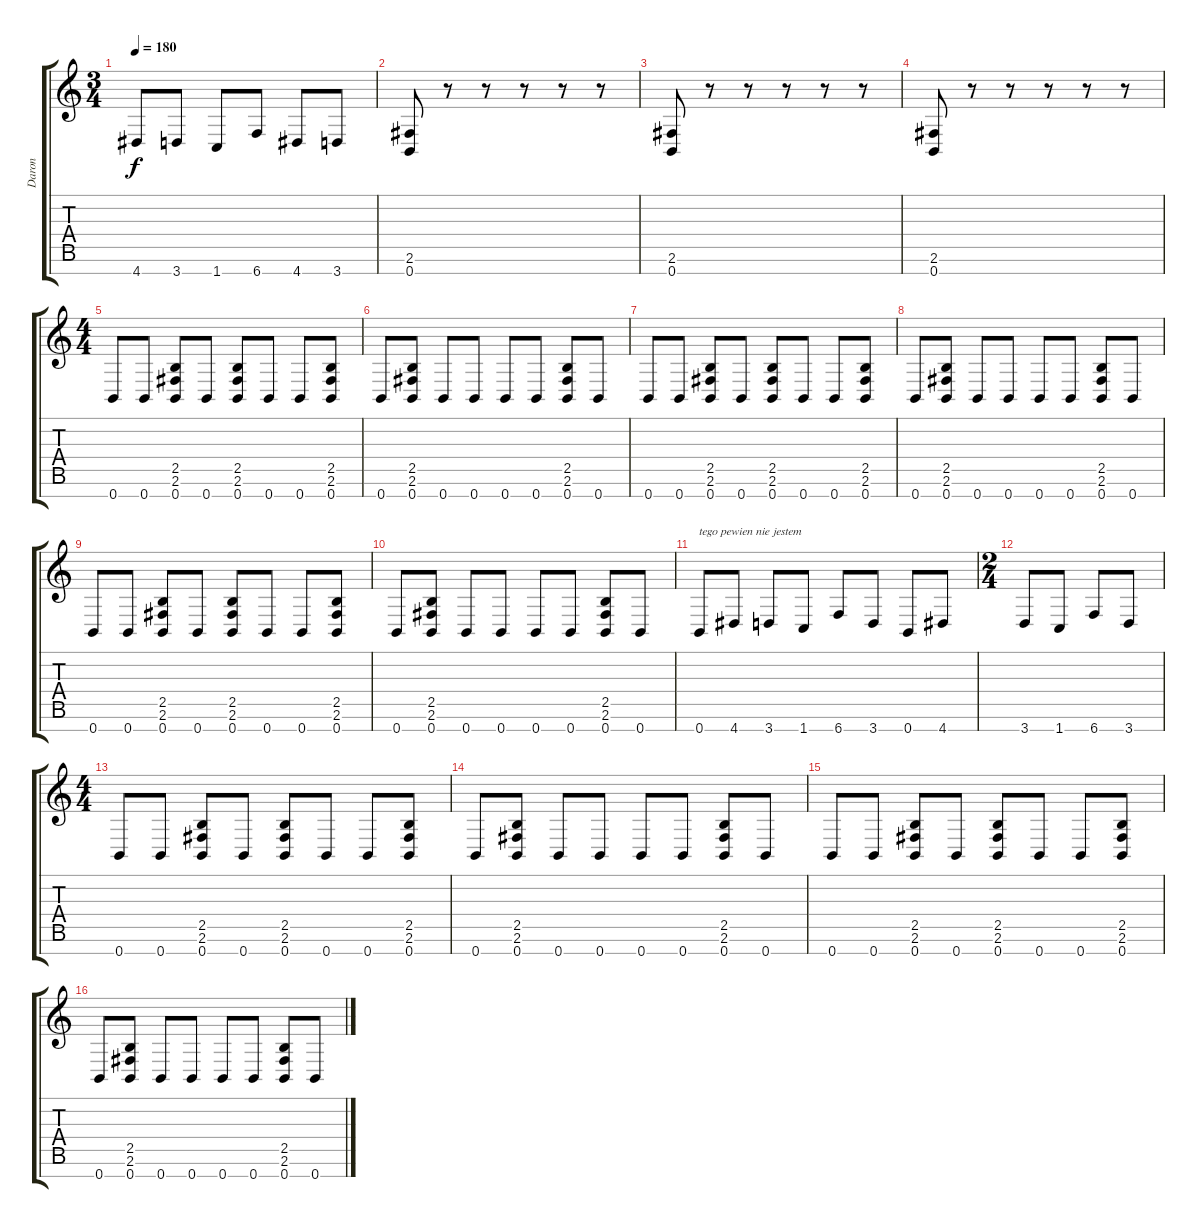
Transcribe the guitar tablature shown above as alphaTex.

\track ("Daron" "Daron") {instrument distortionguitar}
\staff {score tabs}
\tuning (E4 B3 G3 D3 A2 E2 B1) {hide}
\ts (3 4)
\tempo 180
\clef g2
\ks c
4.7.8{dy f} 3.7.8 1.7.8 6.7.8 4.7.8 3.7.8 |
(2.6 0.7).8 r.8 r.8 r.8 r.8 r.8 |
(2.6 0.7).8 r.8 r.8 r.8 r.8 r.8 |
(2.6 0.7).8 r.8 r.8 r.8 r.8 r.8 |
\ts (4 4)
0.7.8 0.7.8 (2.5 2.6 0.7).8 0.7.8 (2.5 2.6 0.7).8 0.7.8 0.7.8 (2.5 2.6 0.7).8 |
0.7.8 (2.5 2.6 0.7).8 0.7.8 0.7.8 0.7.8 0.7.8 (2.5 2.6 0.7).8 0.7.8 |
0.7.8 0.7.8 (2.5 2.6 0.7).8 0.7.8 (2.5 2.6 0.7).8 0.7.8 0.7.8 (2.5 2.6 0.7).8 |
0.7.8 (2.5 2.6 0.7).8 0.7.8 0.7.8 0.7.8 0.7.8 (2.5 2.6 0.7).8 0.7.8 |
0.7.8 0.7.8 (2.5 2.6 0.7).8 0.7.8 (2.5 2.6 0.7).8 0.7.8 0.7.8 (2.5 2.6 0.7).8 |
0.7.8 (2.5 2.6 0.7).8 0.7.8 0.7.8 0.7.8 0.7.8 (2.5 2.6 0.7).8 0.7.8 |
0.7.8{txt "tego pewien nie jestem"} 4.7.8 3.7.8 1.7.8 6.7.8 3.7.8 0.7.8 4.7.8 |
\ts (2 4)
3.7.8 1.7.8 6.7.8 3.7.8 |
\ts (4 4)
0.7.8 0.7.8 (2.5 2.6 0.7).8 0.7.8 (2.5 2.6 0.7).8 0.7.8 0.7.8 (2.5 2.6 0.7).8 |
0.7.8 (2.5 2.6 0.7).8 0.7.8 0.7.8 0.7.8 0.7.8 (2.5 2.6 0.7).8 0.7.8 |
0.7.8 0.7.8 (2.5 2.6 0.7).8 0.7.8 (2.5 2.6 0.7).8 0.7.8 0.7.8 (2.5 2.6 0.7).8 |
0.7.8 (2.5 2.6 0.7).8 0.7.8 0.7.8 0.7.8 0.7.8 (2.5 2.6 0.7).8 0.7.8
